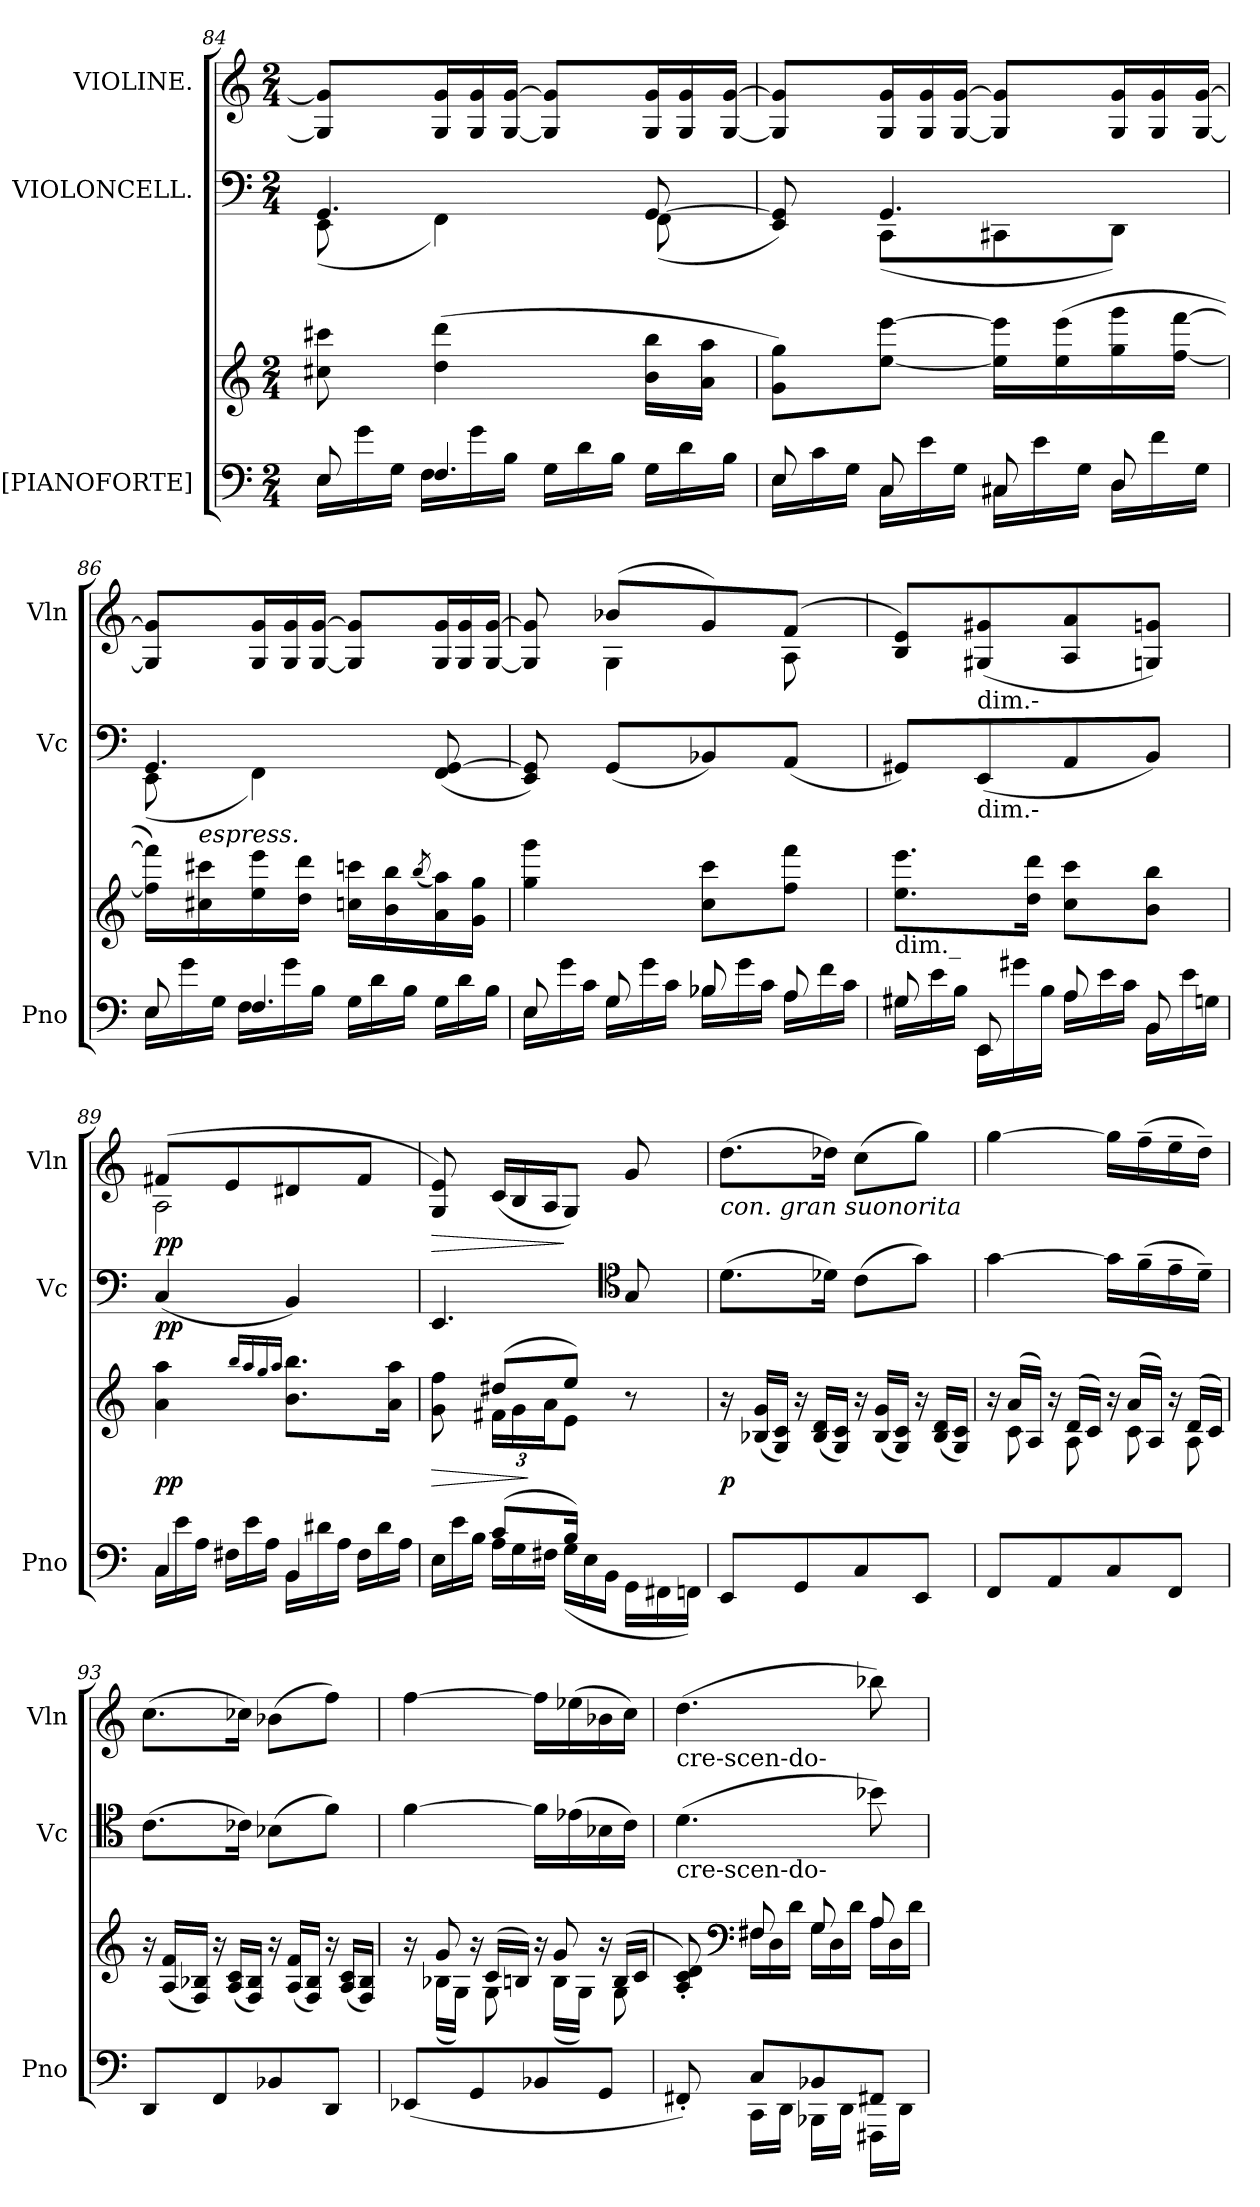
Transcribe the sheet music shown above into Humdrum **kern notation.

**kern	**kern	**dynam	**kern	**dynam	**kern	**dynam
*part3	*part3	*part3	*part2	*part2	*part1	*part1
*staff4	*staff3	*staff3/4	*staff2	*staff2	*staff1	*staff1
*I"[PIANOFORTE]	*	*	*I"VIOLONCELL.	*	*I"VIOLINE.	*
*I'Pno	*	*	*I'Vc	*	*I'Vln	*
*clefF4	*clefG2	*	*clefF4	*	*clefG2	*
*k[]	*k[]	*	*k[]	*	*k[]	*
*M2/4	*M2/4	*	*M2/4	*	*M2/4	*
=84	=84	=84	=84	=84	=84	=84
*^	*	*	*	*	*	*
*	*Xtuplet	*	*	*	*	*	*
*	*	*	*	*^	*	*	*
8E/	24E\LL	8cc#X\ 8ccc#X\	.	4.GG/	(8EE\	.	8G]/ 8g]/L	.
.	24g\	.	.	.	.	.	.	.
.	24G\JJ	.	.	.	.	.	.	.
*	*	*	*	*	*	*	*Xtuplet	*
4.F/	24F\LL	(4dd\ 4ddd\	.	.	4FF\)	.	24G/ 24g/L	.
.	24g\	.	.	.	.	.	24G/ 24g/	.
.	24B\JJ	.	.	.	.	.	[24G/ [24g/JJ	.
.	24G\LL	.	.	.	.	.	8G]/ 8g]/L	.
.	24d\	.	.	.	.	.	.	.
.	24B\JJ	.	.	.	.	.	.	.
.	24G\LL	16b\ 16bb\LL	.	[8GG/	(8FF\	.	24G/ 24g/L	.
.	24d\	.	.	.	.	.	24G/ 24g/	.
.	.	16a\ 16aa\JJ	.	.	.	.	.	.
.	24B\JJ	.	.	.	.	.	[24G/ [24g/JJ	.
=85	=85	=85	=85	=85	=85	=85	=85	=85
8E/	24E\LL	8g\ 8gg\L)	.	8EE/ 8GG]/)	8ryy	.	8G]/ 8g]/L	.
.	24c\	.	.	.	.	.	.	.
.	24G\JJ	.	.	.	.	.	.	.
8C/	24C\LL	[8ee\ [8eee\J	.	4.GG/	(>8CC\L	.	24G/ 24g/L	.
.	24e\	.	.	.	.	.	24G/ 24g/	.
.	24G\JJ	.	.	.	.	.	[24G/ [24g/JJ	.
8C#X/	24C#X\LL	16ee]\ 16eee]\LL	.	.	8CC#X\	.	8G]/ 8g]/L	.
.	24e\	.	.	.	.	.	.	.
.	.	(16ee\ 16eee\	.	.	.	.	.	.
.	24G\JJ	.	.	.	.	.	.	.
8D/	24D\LL	16gg\ 16ggg\	.	.	8DD\J)	.	24G/ 24g/L	.
.	24f\	.	.	.	.	.	24G/ 24g/	.
.	.	[16ff\ [16fff\JJ	.	.	.	.	.	.
.	24G\JJ	.	.	.	.	.	[24G/ [24g/JJ	.
=86	=86	=86	=86	=86	=86	=86	=86	=86
8E/	24E\LL	16ff]\ 16fff]\LL)	.	4.GG/	(8EE\	.	8G]/ 8g]/L	.
.	24g\	.	.	.	.	.	.	.
!	!	!LO:TX:a:i:t=espress.	!	!	!	!	!	!
.	.	16cc#X\ 16ccc#X\	.	.	.	.	.	.
.	24G\JJ	.	.	.	.	.	.	.
4.F/	24F\LL	16ee\ 16eee\	.	.	4FF\)	.	24G/ 24g/L	.
.	24g\	.	.	.	.	.	24G/ 24g/	.
.	.	16dd\ 16ddd\JJ	.	.	.	.	.	.
.	24B\JJ	.	.	.	.	.	[24G/ [24g/JJ	.
.	24G\LL	16ccn\ 16cccn\LL	.	.	.	.	8G]/ 8g]/L	.
.	24d\	.	.	.	.	.	.	.
.	.	16b\ 16bb\	.	.	.	.	.	.
.	24B\JJ	.	.	.	.	.	.	.
.	.	(<8qbb/	.	.	.	.	.	.
.	24G\LL	16a\ 16aa\)	.	(8FF/ [8GG/	8ryy	.	24G/ 24g/L	.
.	24d\	.	.	.	.	.	24G/ 24g/	.
.	.	16g\ 16gg\JJ	.	.	.	.	.	.
.	24B\JJ	.	.	.	.	.	[24G/ [24g/JJ	.
*	*	*	*	*v	*v	*	*	*
=87	=87	=87	=87	=87	=87	=87	=87
*	*	*	*	*	*	*^	*
8E/	24E\LL	4gg\ 4ggg\	.	8EE/ 8GG]/)	.	8G]/ 8g]/	8ryy	.
.	24g\	.	.	.	.	.	.	.
.	24c\JJ	.	.	.	.	.	.	.
8G/	24G\LL	.	.	(8GG/L	.	(8b-X/L	4G\	.
.	24g\	.	.	.	.	.	.	.
.	24c\JJ	.	.	.	.	.	.	.
8B-X/	24B-X\LL	8cc\ 8ccc\L	.	8BB-X/)	.	8g/)	.	.
.	24g\	.	.	.	.	.	.	.
.	24c\JJ	.	.	.	.	.	.	.
8A/	24A\LL	8ff\ 8fff\J	.	(8AA/J	.	(8f/J	8A\	.
.	24f\	.	.	.	.	.	.	.
.	24c\JJ	.	.	.	.	.	.	.
*	*	*	*	*	*	*v	*v	*
=88	=88	=88	=88	=88	=88	=88	=88
!	!	!LO:TX:b:t=dim._	!	!	!	!	!
8G#X/	24G#X\LL	8.ee\ 8.eee\L	.	8GG#X/L)	.	8B/ 8e/L)	.
.	24e\	.	.	.	.	.	.
.	24B\JJ	.	.	.	.	.	.
!	!	!	!	!	!	!LO:TX:b:t=dim.-	!
!	!	!	!	!LO:TX:b:t=dim.-	!	!	!
8EE/	24EE\LL	.	.	(8EE/	.	(8G#X/ 8g#X/	.
.	24g#X\	.	.	.	.	.	.
.	.	16dd\ 16ddd\Jk	.	.	.	.	.
.	24B\JJ	.	.	.	.	.	.
8A/	24A\LL	8cc\ 8ccc\L	.	8AA/	.	8A/ 8a/	.
.	24e\	.	.	.	.	.	.
.	24c\JJ	.	.	.	.	.	.
8BB/	24BB\LL	8b\ 8bb\J	.	8BB/J)	.	8Gn/ 8gn/J)	.
.	24e\	.	.	.	.	.	.
.	24Gn\JJ	.	.	.	.	.	.
=89	=89	=89	=89	=89	=89	=89	=89
*	*	*	*	*	*	*^	*
4C/	24C\LL	4a\ 4aa\	pp	(4C/	pp	(8f#X/L	2A\	pp
.	24e\	.	.	.	.	.	.	.
.	24A\JJ	.	.	.	.	.	.	.
.	24F#X\LL	.	.	.	.	8e/	.	.
.	24e\	.	.	.	.	.	.	.
.	24A\JJ	.	.	.	.	.	.	.
.	.	16qqbb/LL	.	.	.	.	.	.
.	.	16qqaa/	.	.	.	.	.	.
.	.	16qqgg/	.	.	.	.	.	.
.	.	16qqaa/JJ	.	.	.	.	.	.
4BB/	24BB\LL	8.b\ 8.bb\L	.	4BB/)	.	8d#X/	.	.
.	24d#X\	.	.	.	.	.	.	.
.	24A\JJ	.	.	.	.	.	.	.
.	24F#\LL	.	.	.	.	8f#/J	.	.
.	24d#\	.	.	.	.	.	.	.
.	.	16a\ 16aa\Jk	.	.	.	.	.	.
.	24A\JJ	.	.	.	.	.	.	.
*	*	*	*	*	*	*v	*v	*
=90	=90	=90	=90	=90	=90	=90	=90
*	*	*^	*	*	*	*	*
!	!	!	!	!LO:HP:b	!	!	!	!LO:HP:b
8ryy	24E\LL	8g\ 8ff\	8ryy	>	4.EE/	.	8G/ 8e/)	>
.	24e\	.	.	.	.	.	.	.
.	24B\JJ	.	.	.	.	.	.	.
(8c/L	24A\LL	(8dd#X/L	24f#X\LL	.	.	.	(24c/LL	.
.	24G\	.	24g\	.	.	.	24B/	.
.	24F#X\JJ	.	24a\J	]	.	.	24A/J	.
16B/Jk)	(24G\LL	8ee/J)	8e\J	.	.	.	8G/J)	]
.	24E\	.	.	.	.	.	.	.
8.rBByy	.	.	.	.	.	.	.	.
.	24BB\JJ	.	.	.	.	.	.	.
*	*	*	*	*	*clefC4	*	*	*
.	24GG\LL	8r	8ryy	.	8G/	.	8g/	.
.	24FF#X\	.	.	.	.	.	.	.
.	24FFn\JJ)	.	.	.	.	.	.	.
*v	*v	*	*	*	*	*	*	*
*	*v	*v	*	*	*	*	*
=91	=91	=91	=91	=91	=91	=91
*	*Xtuplet	*	*	*	*	*
*^	*	*	*	*	*	*
!	!	!	!	!	!	!LO:TX:b:i:t=con. gran suonorita	!
*v	*v	*	*	*	*	*	*
8EE/L	24r	p	(8.d\L	.	(8.dd\L	.
.	(24B-X/ 24g/LL	.	.	.	.	.
.	24G/ 24c/JJ)	.	.	.	.	.
8GG/	24r	.	.	.	.	.
.	(24B-/ 24d/LL	.	.	.	.	.
.	.	.	16d-X\Jk)	.	16dd-X\Jk)	.
.	24G/ 24c/JJ)	.	.	.	.	.
8C/	24r	.	(8c\L	.	(8cc\L	.
.	(24B-/ 24g/LL	.	.	.	.	.
.	24G/ 24c/JJ)	.	.	.	.	.
8EE/J	24r	.	8g\J)	.	8gg\J)	.
.	(24B-/ 24d/LL	.	.	.	.	.
.	24G/ 24c/JJ)	.	.	.	.	.
=92	=92	=92	=92	=92	=92	=92
*	*^	*	*	*	*	*
8FF/L	24r	24ryy	.	[4g\	.	[4gg\	.
.	(24a/LL	12c\	.	.	.	.	.
.	24A/JJ)	.	.	.	.	.	.
8AA/	24r	24ryy	.	.	.	.	.
.	(24d/LL	12A\	.	.	.	.	.
.	24c/JJ)	.	.	.	.	.	.
8C/	24r	24ryy	.	16g\LL]	.	16gg\LL]	.
.	(24a/LL	12c\	.	.	.	.	.
.	.	.	.	(16f~\	.	(16ff~\	.
.	24A/JJ)	.	.	.	.	.	.
8FF/J	24r	24ryy	.	16e~\	.	16ee~\	.
.	(24d/LL	12A\	.	.	.	.	.
.	.	.	.	16d~\JJ)	.	16dd~\JJ)	.
.	24c/JJ)	.	.	.	.	.	.
*	*v	*v	*	*	*	*	*
=93	=93	=93	=93	=93	=93	=93
8DD/L	24r	.	(8.c\L	.	(8.cc\L	.
.	(24A/ 24f/LL	.	.	.	.	.
.	24F/ 24B-X/JJ)	.	.	.	.	.
8FF/	24r	.	.	.	.	.
.	(24A/ 24c/LL	.	.	.	.	.
.	.	.	16c-X\Jk)	.	16cc-X\Jk)	.
.	24F/ 24B-/JJ)	.	.	.	.	.
8BB-X/	24r	.	(8B-X\L	.	(8b-X\L	.
.	(24A/ 24f/LL	.	.	.	.	.
.	24F/ 24B-/JJ)	.	.	.	.	.
8DD/J	24r	.	8f\J)	.	8ff\J)	.
.	(24A/ 24c/LL	.	.	.	.	.
.	24F/ 24B-/JJ)	.	.	.	.	.
=94	=94	=94	=94	=94	=94	=94
*	*^	*	*	*	*	*
(8EE-X/L	24r	24ryy	.	[4f\	.	[4ff\	.
.	12g/	(24B-X\LL	.	.	.	.	.
.	.	24G\JJ)	.	.	.	.	.
8GG/	24r	24ryy	.	.	.	.	.
.	(24c/LL	12G\	.	.	.	.	.
.	24Bn/JJ)	.	.	.	.	.	.
8BB-X/	24r	24ryy	.	16f\LL]	.	16ff\LL]	.
.	12g/	(24B\LL	.	.	.	.	.
.	.	.	.	(16e-X\	.	(16ee-X\	.
.	.	24G\JJ)	.	.	.	.	.
8GG/J	24r	24ryy	.	16B-X\	.	16b-X\	.
.	(24B/LL	12G\	.	.	.	.	.
.	.	.	.	16c\JJ)	.	16cc\JJ)	.
.	24c/JJ	.	.	.	.	.	.
=95	=95	=95	=95	=95	=95	=95	=95
*^	*	*	*	*	*	*	*
!	!	!	!	!	!	!	!LO:TX:b:t=cre-scen-do-	!
!	!	!	!	!	!LO:TX:b:t=cre-scen-do-	!	!	!
8FF#X'/)	8ryy	8A'/ 8c'/ 8d'/)	8ryy	.	(4.d\	.	(4.dd\	.
*	*	*clefF4	*	*	*	*	*	*
8C/L	16CC\LL	8F#X/	24F#X\LL	.	.	.	.	.
.	.	.	24D\	.	.	.	.	.
.	16DD\JJ	.	.	.	.	.	.	.
.	.	.	24d\JJ	.	.	.	.	.
8BB-X/	16BBB-X\LL	8G/	24G\LL	.	.	.	.	.
.	.	.	24D\	.	.	.	.	.
.	16DD\JJ	.	.	.	.	.	.	.
.	.	.	24d\JJ	.	.	.	.	.
8FF#X/J	16FFF#X\LL	8A/	24A\LL	.	8b-X\)	.	8bb-X\)	.
.	.	.	24D\	.	.	.	.	.
.	16DD\JJ	.	.	.	.	.	.	.
.	.	.	24d\JJ	.	.	.	.	.
*v	*v	*	*	*	*	*	*	*
*	*v	*v	*	*	*	*	*
=	=	=	=	=	=	=
*-	*-	*-	*-	*-	*-	*-
